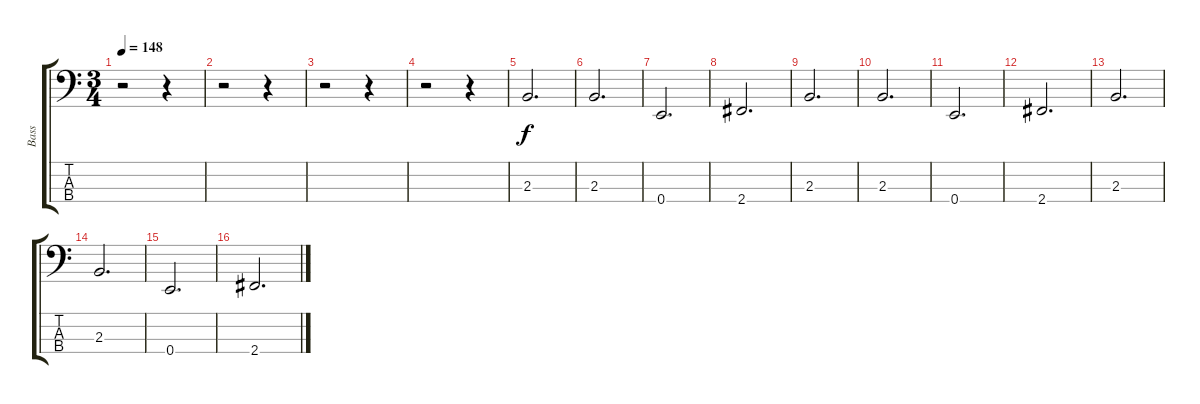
\track ("Bass" "Bass") {instrument fretlessbass}
\staff {score tabs}
\tuning (G2 D2 A1 E1) {hide}
\ts (3 4)
\tempo 148
\clef f4
\ks c
r.2{dy f instrument fretlessbass} r.4 |
r.2 r.4 |
r.2 r.4 |
r.2 r.4 |
2.3.2{d} |
2.3.2{d} |
0.4.2{d} |
2.4.2{d} |
2.3.2{d} |
2.3.2{d} |
0.4.2{d} |
2.4.2{d} |
2.3.2{d} |
2.3.2{d} |
0.4.2{d} |
2.4.2{d}
